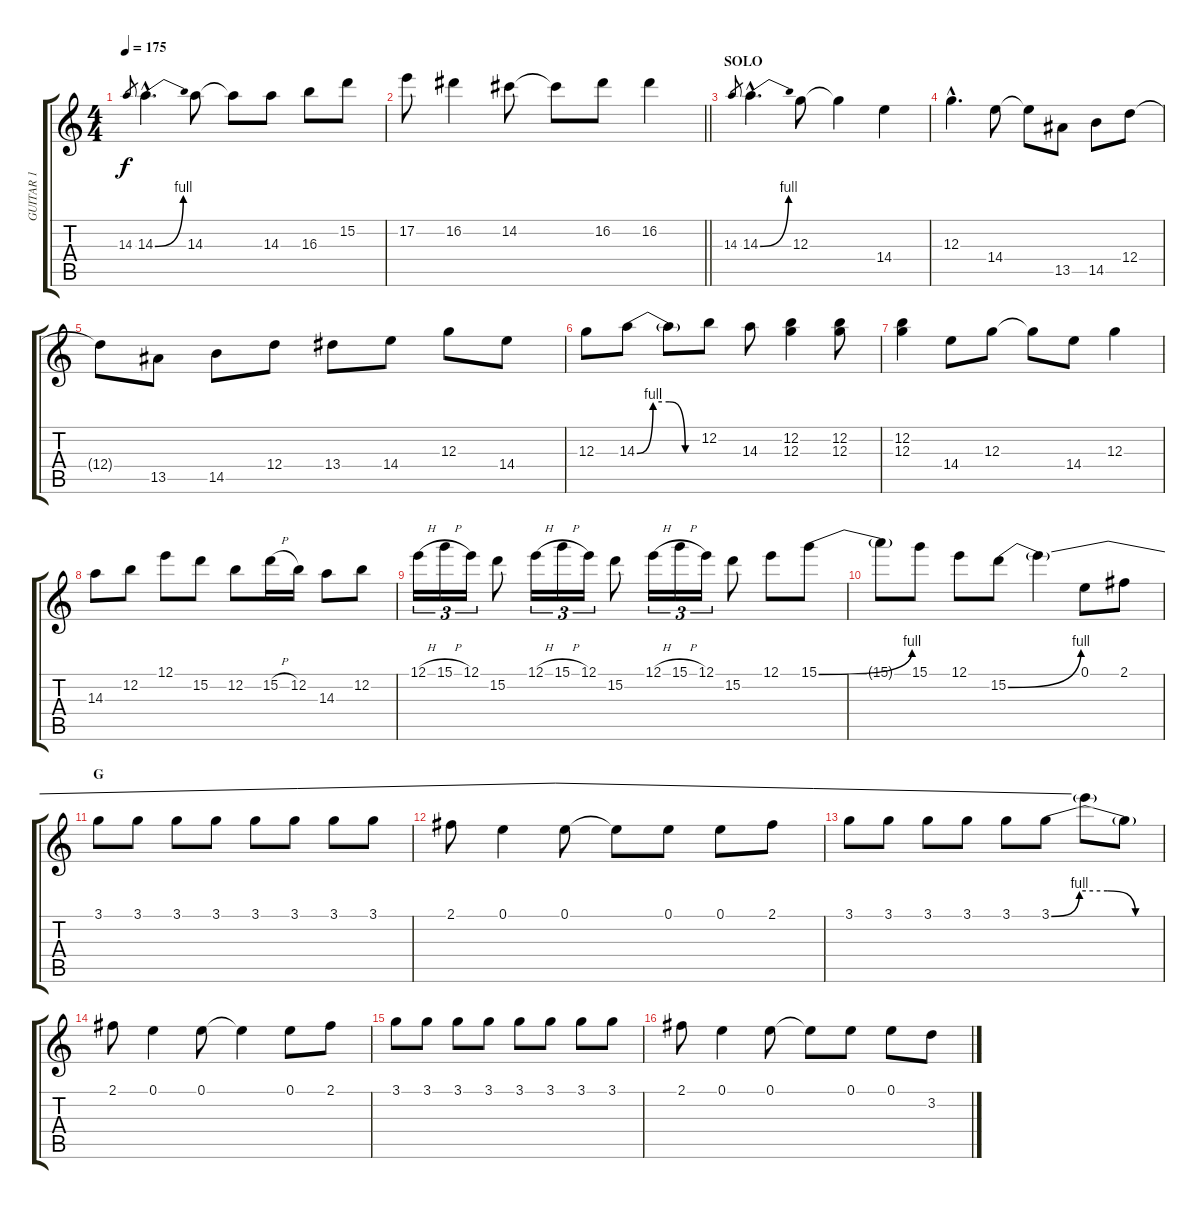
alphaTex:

\track ("GUITAR 1" "GUITAR 1") {instrument distortionguitar}
\staff {score tabs}
\tuning (E4 B3 G3 D3 A2 E2) {hide}
\ts (4 4)
\tempo 175
\clef g2
\ks c
14.3.8{gr dy f} 14.3{be (bend 0 0 60 4) hac}.4{d} 14.3.8 14.3{t}.8 14.3.8 16.3.8 15.2.8 |
\barLineRight lightlight
17.2.8 16.2.4 14.2.8 14.2{t}.8 16.2.8 16.2.4 |
\section ("" "SOLO")
14.3.8{gr} 14.3{be (bend 0 0 60 4) hac}.4{d volume 14} 12.3.8 12.3{t}.4 14.4.4 |
12.3{hac}.4{d} 14.4.8 14.4{t}.8 13.5.8 14.5.8 12.4.8 |
12.4{t}.8 13.5.8 14.5.8 12.4.8 13.4.8 14.4.8 12.3.8 14.4.8 |
12.3.8 14.3{be (custom 0 0 15 4 30 4 45 0 60 0)}.8 14.3{t}.8 12.2.8 14.3.8 (12.2 12.3).4 (12.2 12.3).8 |
(12.2 12.3).4 14.4.8 12.3.8 12.3{t}.8 14.4.8 12.3.4 |
14.3.8 12.2.8 12.1.8 15.2.8 12.2.8 15.2{h}.16 12.2.16 14.3.8 12.2.8 |
12.1{h}.16{tu (3 2)} 15.1{h}.16{tu (3 2)} 12.1.16{tu (3 2)} 15.2.8 12.1{h}.16{tu (3 2)} 15.1{h}.16{tu (3 2)} 12.1.16{tu (3 2)} 15.2.8 12.1{h}.16{tu (3 2)} 15.1{h}.16{tu (3 2)} 12.1.16{tu (3 2)} 15.2.8 12.1.8 15.1{be (bend 0 0 60 4)}.8 |
15.1{t}.8 15.1.8 12.1.8 15.2{be (bend 0 0 60 4)}.8 15.2{t}.4 0.1.8 2.1.8 |
\section ("" "G")
3.1.8 3.1.8 3.1.8 3.1.8 3.1.8 3.1.8 3.1.8 3.1.8 |
2.1.8 0.1.4 0.1.8 0.1{t}.8 0.1.8 0.1.8 2.1.8 |
3.1.8 3.1.8 3.1.8 3.1.8 3.1.8 3.1{be (custom 0 0 15 4 30 4 45 0 60 0)}.8 15.2{t}.8 3.1{t}.8 |
2.1.8 0.1.4 0.1.8 0.1{t}.4 0.1.8 2.1.8 |
3.1.8 3.1.8 3.1.8 3.1.8 3.1.8 3.1.8 3.1.8 3.1.8 |
2.1.8 0.1.4 0.1.8 0.1{t}.8 0.1.8 0.1.8 3.2.8
